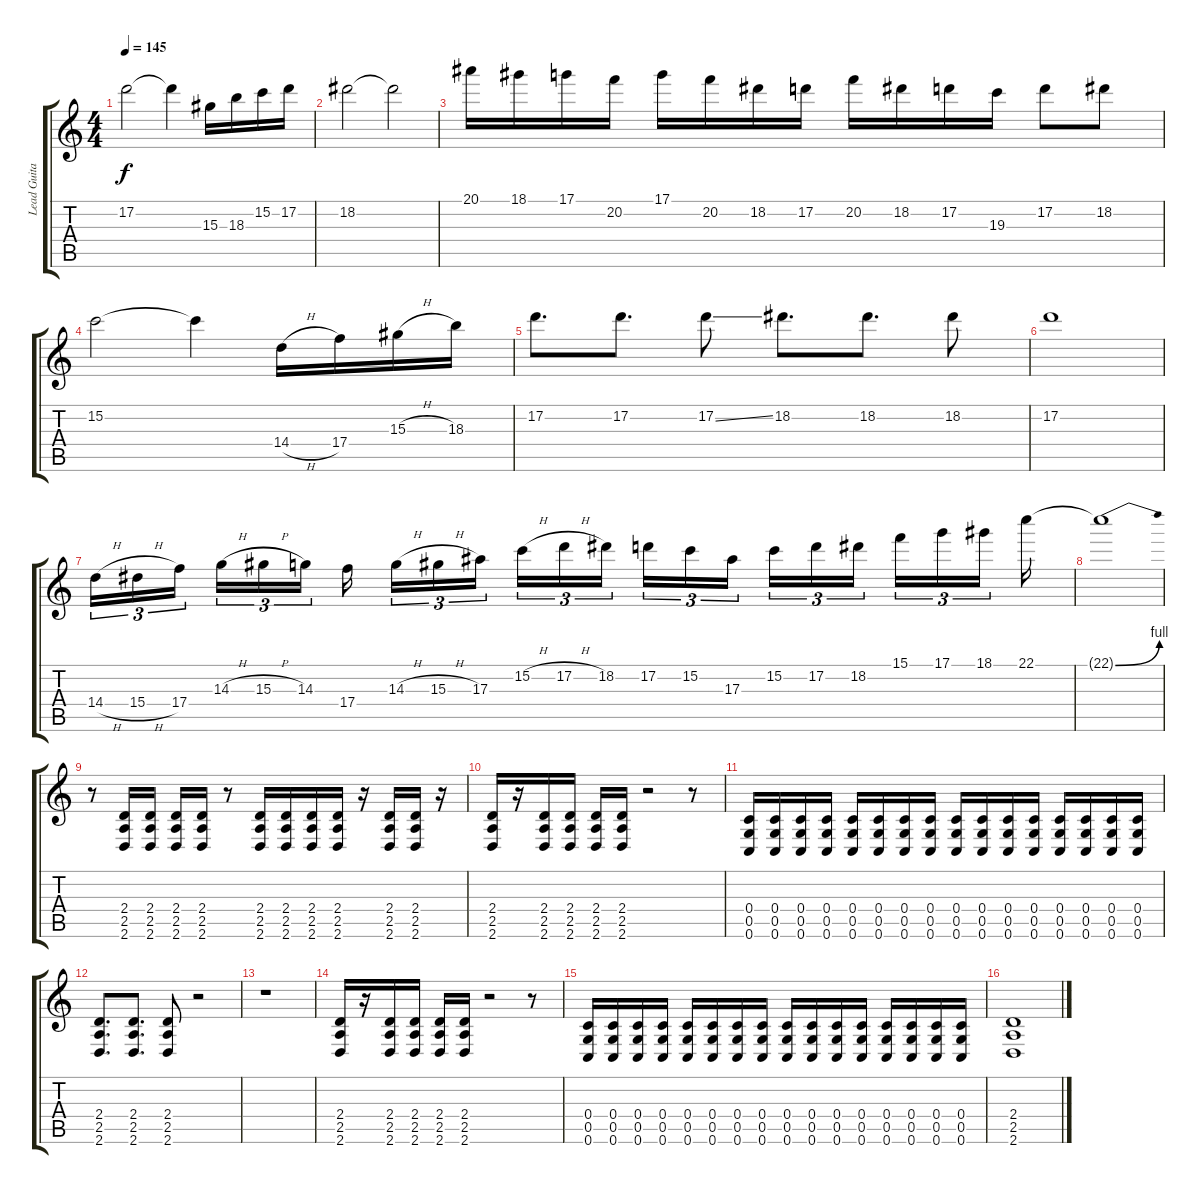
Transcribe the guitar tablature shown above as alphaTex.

\track ("Lead Guitar" "Lead Guita") {instrument overdrivenguitar}
\staff {score tabs}
\tuning (D4 A3 F3 C3 G2 C2) {hide}
\ts (4 4)
\tempo 145
\clef g2
\ks c
17.2.2{dy f} 17.2{t}.4 15.3.16 18.3.16 15.2.16 17.2.16 |
18.2.2 18.2{t}.2 |
20.1.16 18.1.16 17.1.16 20.2.16 17.1.16 20.2.16 18.2.16 17.2.16 20.2.16 18.2.16 17.2.16 19.3.16 17.2.8 18.2.8 |
15.2.2 15.2{t}.4 14.4{h}.16 17.4.16 15.3{h}.16 18.3.16 |
17.2.8{d} 17.2.8{d} 17.2{ss}.8 18.2.8{d} 18.2.8{d} 18.2.8 |
17.2.1 |
14.4{h}.16{tu (3 2)} 15.4{h}.16{tu (3 2)} 17.4.16{tu (3 2) beam splitsecondary} 14.3{h}.16{tu (3 2)} 15.3{h}.16{tu (3 2)} 14.3.16{tu (3 2)} 17.4.16{beam splitsecondary} 14.3{h}.16{tu (3 2)} 15.3{h}.16{tu (3 2)} 17.3.16{tu (3 2) beam splitsecondary} 15.2{h}.16{tu (3 2)} 17.2{h}.16{tu (3 2)} 18.2.16{tu (3 2) beam splitsecondary} 17.2.16{tu (3 2)} 15.2.16{tu (3 2)} 17.3.16{tu (3 2) beam splitsecondary} 15.2.16{tu (3 2)} 17.2.16{tu (3 2)} 18.2.16{tu (3 2) beam splitsecondary} 15.1.16{tu (3 2)} 17.1.16{tu (3 2)} 18.1.16{tu (3 2) beam splitsecondary} 22.1.16 |
22.1{be (bend 0 0 60 4) t}.1 |
r.8 (2.4 2.5 2.6).16 (2.4 2.5 2.6).16 (2.4 2.5 2.6).16 (2.4 2.5 2.6).16 r.8 (2.4 2.5 2.6).16 (2.4 2.5 2.6).16 (2.4 2.5 2.6).16 (2.4 2.5 2.6).16 r.16 (2.4 2.5 2.6).16 (2.4 2.5 2.6).16 r.16 |
(2.4 2.5 2.6).16 r.16 (2.4 2.5 2.6).16 (2.4 2.5 2.6).16 (2.4 2.5 2.6).16 (2.4 2.5 2.6).16 r.2 r.8 |
(0.4 0.5 0.6).16 (0.4 0.5 0.6).16 (0.4 0.5 0.6).16 (0.4 0.5 0.6).16 (0.4 0.5 0.6).16 (0.4 0.5 0.6).16 (0.4 0.5 0.6).16 (0.4 0.5 0.6).16 (0.4 0.5 0.6).16 (0.4 0.5 0.6).16 (0.4 0.5 0.6).16 (0.4 0.5 0.6).16 (0.4 0.5 0.6).16 (0.4 0.5 0.6).16 (0.4 0.5 0.6).16 (0.4 0.5 0.6).16 |
(2.4 2.5 2.6).8{d} (2.4 2.5 2.6).8{d} (2.4 2.5 2.6).8 r.2 |
r.1 |
(2.4 2.5 2.6).16 r.16 (2.4 2.5 2.6).16 (2.4 2.5 2.6).16 (2.4 2.5 2.6).16 (2.4 2.5 2.6).16 r.2 r.8 |
(0.4 0.5 0.6).16 (0.4 0.5 0.6).16 (0.4 0.5 0.6).16 (0.4 0.5 0.6).16 (0.4 0.5 0.6).16 (0.4 0.5 0.6).16 (0.4 0.5 0.6).16 (0.4 0.5 0.6).16 (0.4 0.5 0.6).16 (0.4 0.5 0.6).16 (0.4 0.5 0.6).16 (0.4 0.5 0.6).16 (0.4 0.5 0.6).16 (0.4 0.5 0.6).16 (0.4 0.5 0.6).16 (0.4 0.5 0.6).16 |
(2.4 2.5 2.6).1
